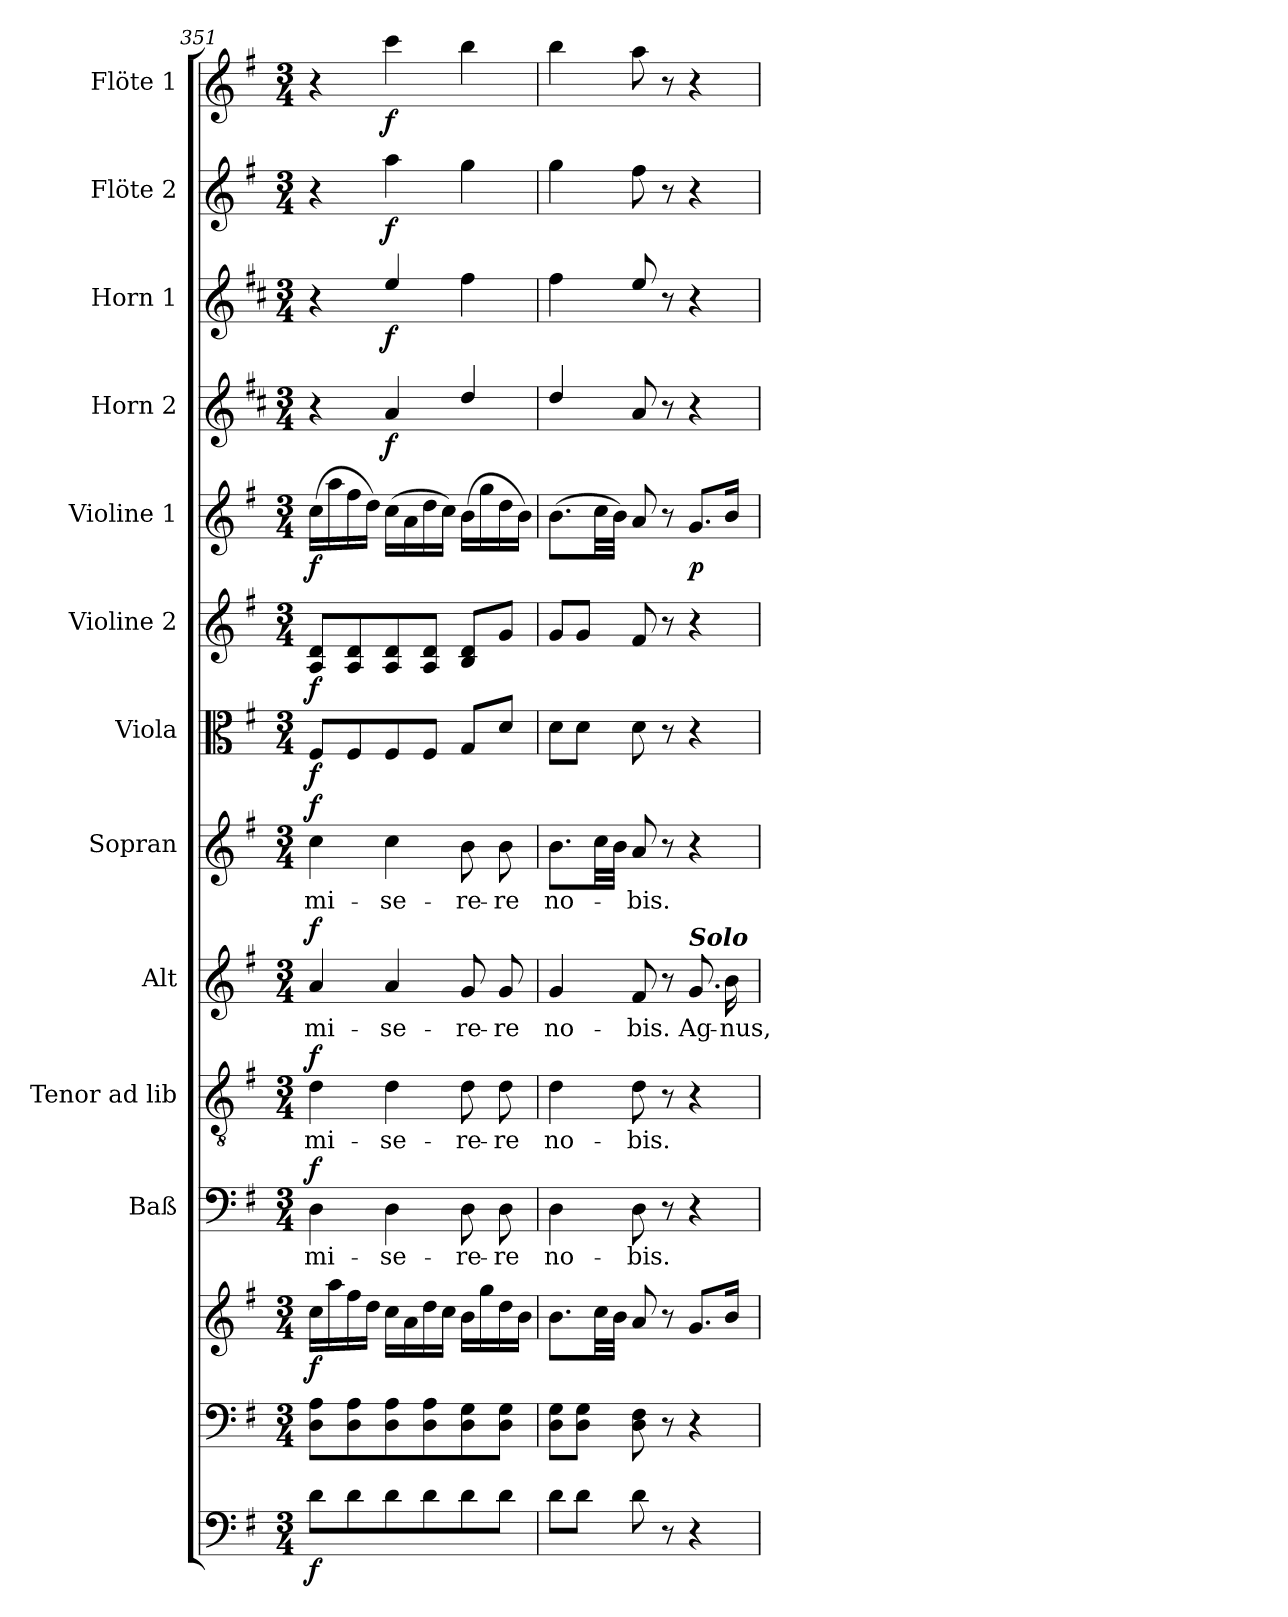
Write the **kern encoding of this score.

**kern	**dynam	**kern	**kern	**dynam	**kern	**text	**dynam	**kern	**text	**dynam	**kern	**text	**dynam	**kern	**text	**dynam	**kern	**dynam	**kern	**dynam	**kern	**dynam	**kern	**dynam	**kern	**dynam	**kern	**dynam	**kern	**dynam
*part13	*part13	*part12	*part12	*part12	*part11	*part11	*part11	*part10	*part10	*part10	*part9	*part9	*part9	*part8	*part8	*part8	*part7	*part7	*part6	*part6	*part5	*part5	*part4	*part4	*part3	*part3	*part2	*part2	*part1	*part1
*staff14	*staff14	*staff13	*staff12	*staff12/13	*staff11	*staff11	*staff11	*staff10	*staff10	*staff10	*staff9	*staff9	*staff9	*staff8	*staff8	*staff8	*staff7	*staff7	*staff6	*staff6	*staff5	*staff5	*staff4	*staff4	*staff3	*staff3	*staff2	*staff2	*staff1	*staff1
*	*	*	*	*	*I"Baß	*	*	*I"Tenor ad lib	*	*	*I"Alt	*	*	*I"Sopran	*	*	*I"Viola	*	*I"Violine 2	*	*I"Violine 1	*	*I"Horn 2	*	*I"Horn 1	*	*I"Flöte 2	*	*I"Flöte 1	*
*	*	*	*	*	*I'Baß	*	*	*I'Ten	*	*	*I'Alt	*	*	*I'Sop	*	*	*I'Vla.	*	*I'Vln. 2	*	*I'Vln. 1	*	*I'Hrn. 2	*	*I'Hrn. 1	*	*I'Fl. 2	*	*I'Fl. 1	*
*clefF4	*	*clefF4	*clefG2	*	*clefF4	*	*	*clefGv2	*	*	*clefG2	*	*	*clefG2	*	*	*clefC3	*	*clefG2	*	*clefG2	*	*clefG2	*	*clefG2	*	*clefG2	*	*clefG2	*
*ITrd7c12	*	*	*	*	*	*	*	*	*	*	*	*	*	*	*	*	*	*	*	*	*	*	*ITrd4c7	*	*ITrd4c7	*	*	*	*	*
*k[f#]	*	*k[f#]	*k[f#]	*	*k[f#]	*	*	*k[f#]	*	*	*k[f#]	*	*	*k[f#]	*	*	*k[f#]	*	*k[f#]	*	*k[f#]	*	*k[f#]	*	*k[f#]	*	*k[f#]	*	*k[f#]	*
*G:	*	*G:	*G:	*	*G:	*	*	*G:	*	*	*G:	*	*	*G:	*	*	*G:	*	*G:	*	*G:	*	*G:	*	*G:	*	*G:	*	*G:	*
*M3/4	*	*M3/4	*M3/4	*	*M3/4	*	*	*M3/4	*	*	*M3/4	*	*	*M3/4	*	*	*M3/4	*	*M3/4	*	*M3/4	*	*M3/4	*	*M3/4	*	*M3/4	*	*M3/4	*
=351	=351	=351	=351	=351	=351	=351	=351	=351	=351	=351	=351	=351	=351	=351	=351	=351	=351	=351	=351	=351	=351	=351	=351	=351	=351	=351	=351	=351	=351	=351
!	!LO:DY:b	!	!	!LO:DY:b	!	!LO:LY:b	!LO:DY:a	!	!LO:LY:b	!LO:DY:a	!	!LO:LY:b	!LO:DY:a	!	!LO:LY:b	!LO:DY:a	!	!LO:DY:b	!	!LO:DY:b	!	!LO:DY:b	!	!	!	!	!	!	!	!
8D\L	f	8D\ 8A\L	16cc\LL	f	4D\	mi-	f	4d\	mi-	f	4a/	mi-	f	4cc\	mi-	f	8F#/L	f	8A/ 8d/L	f	(>16cc\LL	f	4r	.	4r	.	4r	.	4r	.
.	.	.	16aa\	.	.	.	.	.	.	.	.	.	.	.	.	.	.	.	.	.	16aa\	.	.	.	.	.	.	.	.	.
8D\	.	8D\ 8A\	16ff#\	.	.	.	.	.	.	.	.	.	.	.	.	.	8F#/	.	8A/ 8d/	.	16ff#\	.	.	.	.	.	.	.	.	.
.	.	.	16dd\JJ	.	.	.	.	.	.	.	.	.	.	.	.	.	.	.	.	.	16dd\JJ)	.	.	.	.	.	.	.	.	.
!	!	!	!	!	!	!LO:LY:b	!	!	!LO:LY:b	!	!	!LO:LY:b	!	!	!LO:LY:b	!	!	!	!	!	!	!	!	!LO:DY:b	!	!LO:DY:b	!	!LO:DY:b	!	!LO:DY:b
8D\	.	8D\ 8A\	16cc\LL	.	4D\	-se-	.	4d\	-se-	.	4a/	-se-	.	4cc\	-se-	.	8F#/	.	8A/ 8d/	.	(>16cc\LL	.	4d/	f	4a/	f	4aa\	f	4ccc\	f
.	.	.	16a\	.	.	.	.	.	.	.	.	.	.	.	.	.	.	.	.	.	16a\	.	.	.	.	.	.	.	.	.
8D\	.	8D\ 8A\	16dd\	.	.	.	.	.	.	.	.	.	.	.	.	.	8F#/J	.	8A/ 8d/J	.	16dd\	.	.	.	.	.	.	.	.	.
.	.	.	16cc\JJ	.	.	.	.	.	.	.	.	.	.	.	.	.	.	.	.	.	16cc\JJ)	.	.	.	.	.	.	.	.	.
!	!	!	!	!	!	!LO:LY:b	!	!	!LO:LY:b	!	!	!LO:LY:b	!	!	!LO:LY:b	!	!	!	!	!	!	!	!	!	!	!	!	!	!	!
8D\	.	8D\ 8G\	16b\LL	.	8D\	-re-	.	8d\	-re-	.	8g/	-re-	.	8b\	-re-	.	8G/L	.	8B/ 8d/L	.	(>16b\LL	.	4g/	.	4b\	.	4gg\	.	4bb\	.
.	.	.	16gg\	.	.	.	.	.	.	.	.	.	.	.	.	.	.	.	.	.	16gg\	.	.	.	.	.	.	.	.	.
!	!	!	!	!	!	!LO:LY:b	!	!	!LO:LY:b	!	!	!LO:LY:b	!	!	!LO:LY:b	!	!	!	!	!	!	!	!	!	!	!	!	!	!	!
8D\J	.	8D\ 8G\J	16dd\	.	8D\	-re	.	8d\	-re	.	8g/	-re	.	8b\	-re	.	8d/J	.	8g/J	.	16dd\	.	.	.	.	.	.	.	.	.
.	.	.	16b\JJ	.	.	.	.	.	.	.	.	.	.	.	.	.	.	.	.	.	16b\JJ)	.	.	.	.	.	.	.	.	.
=352	=352	=352	=352	=352	=352	=352	=352	=352	=352	=352	=352	=352	=352	=352	=352	=352	=352	=352	=352	=352	=352	=352	=352	=352	=352	=352	=352	=352	=352	=352
!	!	!	!	!	!	!LO:LY:b	!	!	!LO:LY:b	!	!	!LO:LY:b	!	!	!LO:LY:b	!	!	!	!	!	!	!	!	!	!	!	!	!	!	!
8D\L	.	8D\ 8G\L	8.b\L	.	4D\	no-	.	4d\	no-	.	4g/	no-	.	8.b\L	no-	.	8d\L	.	8g/L	.	(>8.b\L	.	4g/	.	4b\	.	4gg\	.	4bb\	.
8D\J	.	8D\ 8G\J	.	.	.	.	.	.	.	.	.	.	.	.	.	.	8d\J	.	8g/J	.	.	.	.	.	.	.	.	.	.	.
.	.	.	32cc\LL	.	.	.	.	.	.	.	.	.	.	32cc\LL	.	.	.	.	.	.	32cc\LL	.	.	.	.	.	.	.	.	.
.	.	.	32b\JJJ	.	.	.	.	.	.	.	.	.	.	32b\JJJ	.	.	.	.	.	.	32b\JJJ)	.	.	.	.	.	.	.	.	.
!	!	!	!	!	!	!LO:LY:b	!	!	!LO:LY:b	!	!	!LO:LY:b	!	!	!LO:LY:b	!	!	!	!	!	!	!	!	!	!	!	!	!	!	!
8D\	.	8D\ 8F#\	8a/	.	8D\	-bis.	.	8d\	-bis.	.	8f#/	-bis.	.	8a/	-bis.	.	8d\	.	8f#/	.	8a/	.	8d/	.	8a/	.	8ff#\	.	8aa\	.
8r	.	8r	8r	.	8r	.	.	8r	.	.	8r	.	.	8r	.	.	8r	.	8r	.	8r	.	8r	.	8r	.	8r	.	8r	.
!	!	!	!	!	!	!	!	!	!	!	!LO:TX:a:Bi:t=Solo	!	!	!	!	!	!	!	!	!	!	!	!	!	!	!	!	!	!	!
!	!	!	!	!	!	!	!	!	!	!	!	!LO:LY:b	!	!	!	!	!	!	!	!	!	!LO:DY:b	!	!	!	!	!	!	!	!
4r	.	4r	8.g/L	.	4r	.	.	4r	.	.	8.g/	Ag-	.	4r	.	.	4r	.	4r	.	8.g/L	p	4r	.	4r	.	4r	.	4r	.
!	!	!	!	!	!	!	!	!	!	!	!	!LO:LY:b	!	!	!	!	!	!	!	!	!	!	!	!	!	!	!	!	!	!
.	.	.	16b/Jk	.	.	.	.	.	.	.	16b\	-nus,	.	.	.	.	.	.	.	.	16b/Jk	.	.	.	.	.	.	.	.	.
=	=	=	=	=	=	=	=	=	=	=	=	=	=	=	=	=	=	=	=	=	=	=	=	=	=	=	=	=	=	=
*-	*-	*-	*-	*-	*-	*-	*-	*-	*-	*-	*-	*-	*-	*-	*-	*-	*-	*-	*-	*-	*-	*-	*-	*-	*-	*-	*-	*-	*-	*-
